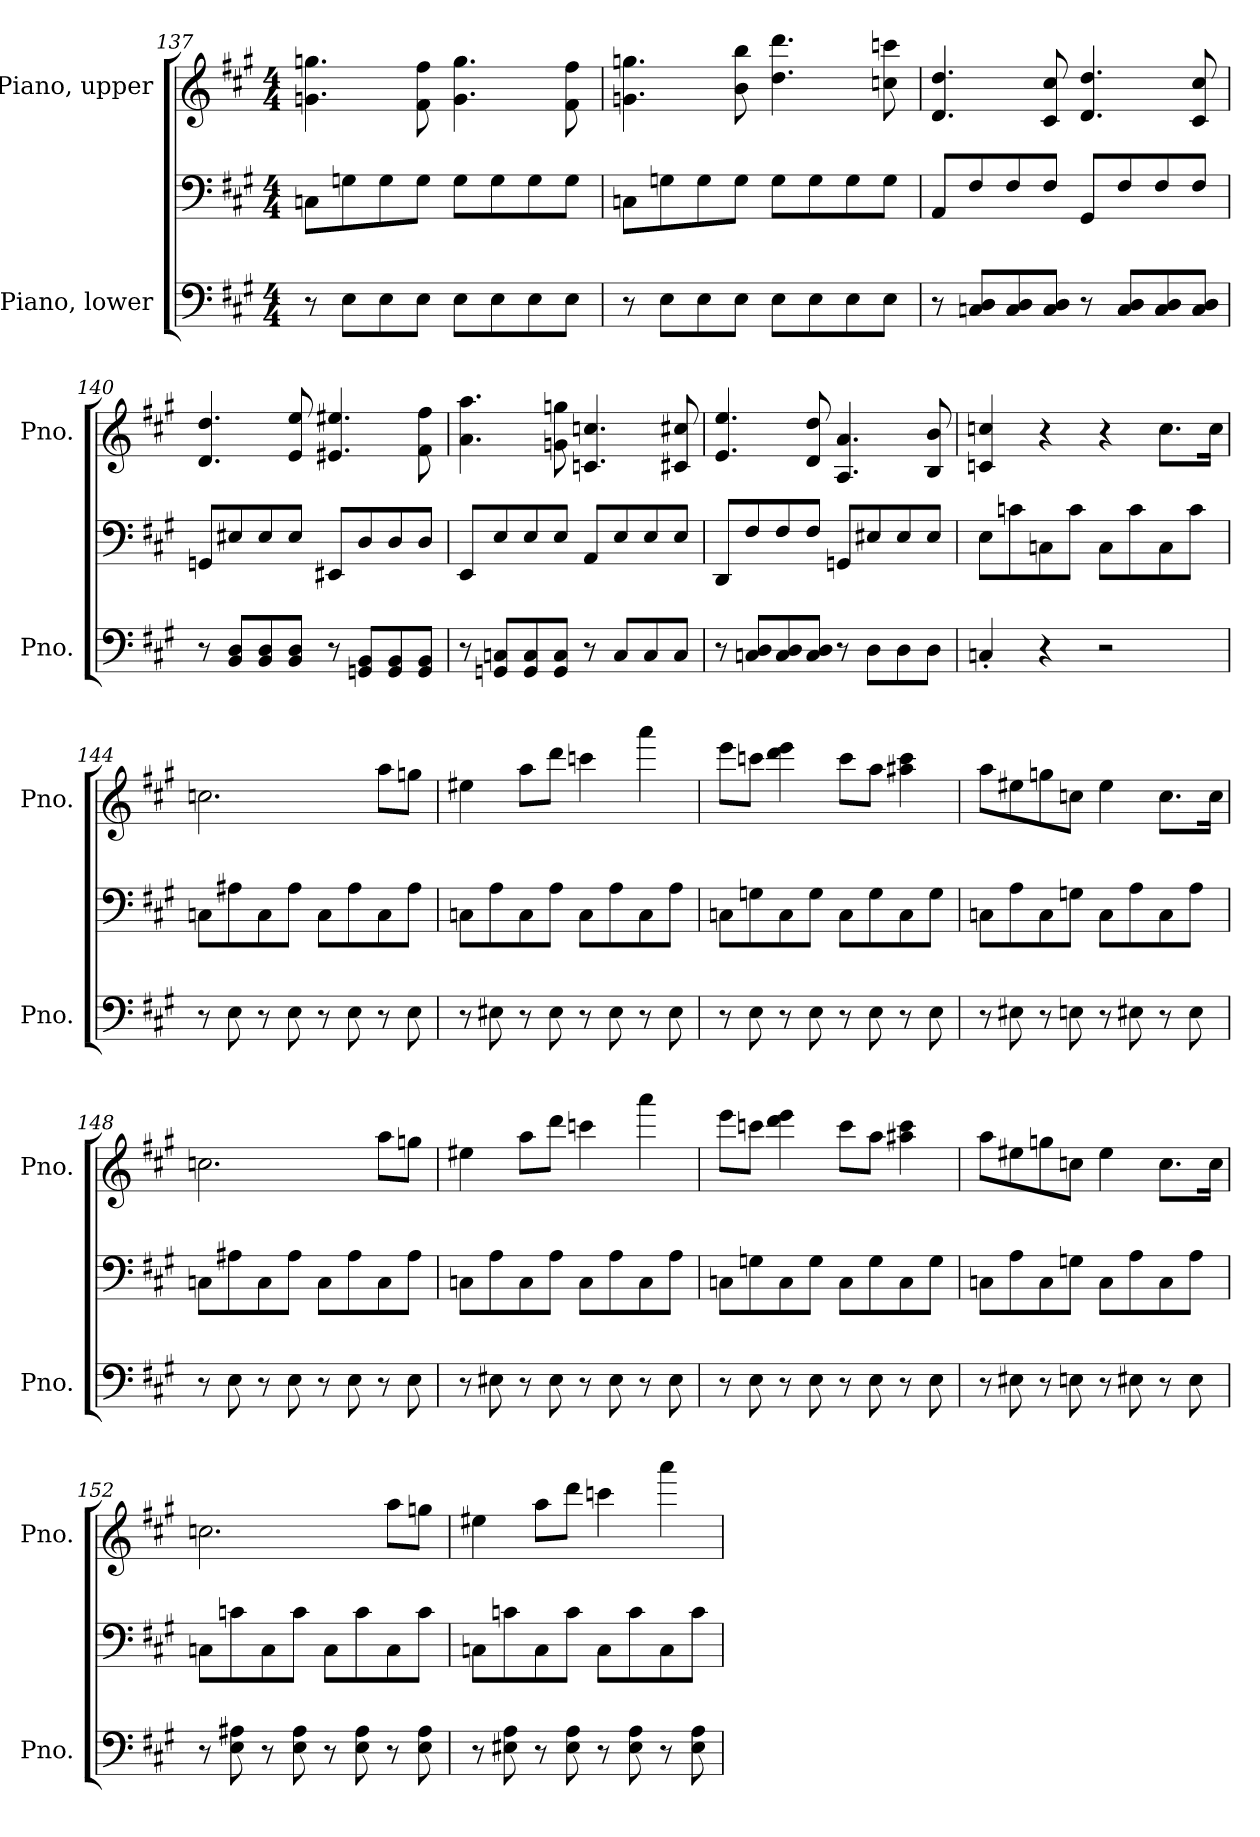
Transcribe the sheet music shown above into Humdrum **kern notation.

**kern	**kern	**kern
*part2	*part2	*part1
*staff3	*staff2	*staff1
*I"Piano, lower	*	*I"Piano, upper
*I'Pno.	*	*I'Pno.
*clefF4	*clefF4	*clefG2
*k[f#c#g#]	*k[f#c#g#]	*k[f#c#g#]
*M4/4	*M4/4	*M4/4
=137	=137	=137
8r	8Cn\L	4.gn\ 4.ggn\
8E\L	8Gn\	.
8E\	8G\	.
8E\J	8G\J	8f#\ 8ff#\
8E\L	8G\L	4.g\ 4.gg\
8E\	8G\	.
8E\	8G\	.
8E\J	8G\J	8f#\ 8ff#\
=138	=138	=138
8r	8Cn\L	4.gn\ 4.ggn\
8E\L	8Gn\	.
8E\	8G\	.
8E\J	8G\J	8b\ 8bb\
8E\L	8G\L	4.dd\ 4.ddd\
8E\	8G\	.
8E\	8G\	.
8E\J	8G\J	8ccn\ 8cccn\
!!LO:LB:g=z
=139	=139	=139
8r	8AA/L	4.d/ 4.dd/
8Cn/ 8D/L	8F#/	.
8C/ 8D/	8F#/	.
8C/ 8D/J	8F#/J	8c#/ 8cc#/
8r	8GG#/L	4.d/ 4.dd/
8C/ 8D/L	8F#/	.
8C/ 8D/	8F#/	.
8C/ 8D/J	8F#/J	8c#/ 8cc#/
=140	=140	=140
8r	8GGn/L	4.d/ 4.dd/
8BB/ 8D/L	8E#X/	.
8BB/ 8D/	8E#/	.
8BB/ 8D/J	8E#/J	8e/ 8ee/
8r	8EE#X/L	4.e#X/ 4.ee#X/
8GGn/ 8BB/L	8D/	.
8GG/ 8BB/	8D/	.
8GG/ 8BB/J	8D/J	8f#\ 8ff#\
=141	=141	=141
8r	8EE/L	4.a\ 4.aa\
8GGn/ 8Cn/L	8E/	.
8GG/ 8C/	8E/	.
8GG/ 8C/J	8E/J	8gn\ 8ggn\
8r	8AA/L	4.cn/ 4.ccn/
8C/L	8E/	.
8C/	8E/	.
8C/J	8E/J	8c#X/ 8cc#X/
!!LO:LB:g=z
=142	=142	=142
8r	8DD/L	4.e/ 4.ee/
8Cn/ 8D/L	8F#/	.
8C/ 8D/	8F#/	.
8C/ 8D/J	8F#/J	8d/ 8dd/
8r	8GGn/L	4.A/ 4.a/
8D\L	8E#X/	.
8D\	8E#/	.
8D\J	8E#/J	8B/ 8b/
=143	=143	=143
4Cn'/	8E\L	4cn/ 4ccn/
.	8cn\	.
4r	8Cn\	4r
.	8c\J	.
2r	8C\L	4r
.	8c\	.
.	8C\	8.cc\L
.	8c\J	.
.	.	16cc\Jk
=144	=144	=144
8r	8Cn\L	2.ccn\
8E\	8A#X\	.
8r	8C\	.
8E\	8A#\J	.
8r	8C\L	.
8E\	8A#\	.
8r	8C\	8aa\L
8E\	8A#\J	8ggn\J
!!LO:PB:g=z
=145	=145	=145
8r	8Cn\L	4ee#X\
8E#X\	8A\	.
8r	8C\	8aa\L
8E#\	8A\J	8ddd\J
8r	8C\L	4cccn\
8E#\	8A\	.
8r	8C\	4aaa\
8E#\	8A\J	.
=146	=146	=146
8r	8Cn\L	8eee\L
8E\	8Gn\	8cccn\J
8r	8C\	4ddd\ 4eee\
8E\	8G\J	.
8r	8C\L	8ccc\L
8E\	8G\	8aa\J
8r	8C\	4aa#X\ 4ccc\
8E\	8G\J	.
=147	=147	=147
8r	8Cn\L	8aa\L
8E#X\	8A\	8ee#X\
8r	8C\	8ggn\
8En\	8Gn\J	8ccn\J
8r	8C\L	4ee#\
8E#X\	8A\	.
8r	8C\	8.cc\L
8E#\	8A\J	.
.	.	16cc\Jk
!!LO:LB:g=z
=148	=148	=148
8r	8Cn\L	2.ccn\
8E\	8A#X\	.
8r	8C\	.
8E\	8A#\J	.
8r	8C\L	.
8E\	8A#\	.
8r	8C\	8aa\L
8E\	8A#\J	8ggn\J
=149	=149	=149
8r	8Cn\L	4ee#X\
8E#X\	8A\	.
8r	8C\	8aa\L
8E#\	8A\J	8ddd\J
8r	8C\L	4cccn\
8E#\	8A\	.
8r	8C\	4aaa\
8E#\	8A\J	.
=150	=150	=150
8r	8Cn\L	8eee\L
8E\	8Gn\	8cccn\J
8r	8C\	4ddd\ 4eee\
8E\	8G\J	.
8r	8C\L	8ccc\L
8E\	8G\	8aa\J
8r	8C\	4aa#X\ 4ccc\
8E\	8G\J	.
!!LO:LB:g=z
=151	=151	=151
8r	8Cn\L	8aa\L
8E#X\	8A\	8ee#X\
8r	8C\	8ggn\
8En\	8Gn\J	8ccn\J
8r	8C\L	4ee#\
8E#X\	8A\	.
8r	8C\	8.cc\L
8E#\	8A\J	.
.	.	16cc\Jk
=152	=152	=152
8r	8Cn\L	2.ccn\
8E\ 8A#X\	8cn\	.
8r	8C\	.
8E\ 8A#\	8c\J	.
8r	8C\L	.
8E\ 8A#\	8c\	.
8r	8C\	8aa\L
8E\ 8A#\	8c\J	8ggn\J
=153	=153	=153
8r	8Cn\L	4ee#X\
8E#X\ 8A\	8cn\	.
8r	8C\	8aa\L
8E#\ 8A\	8c\J	8ddd\J
8r	8C\L	4cccn\
8E#\ 8A\	8c\	.
8r	8C\	4aaa\
8E#\ 8A\	8c\J	.
=	=	=
*-	*-	*-
